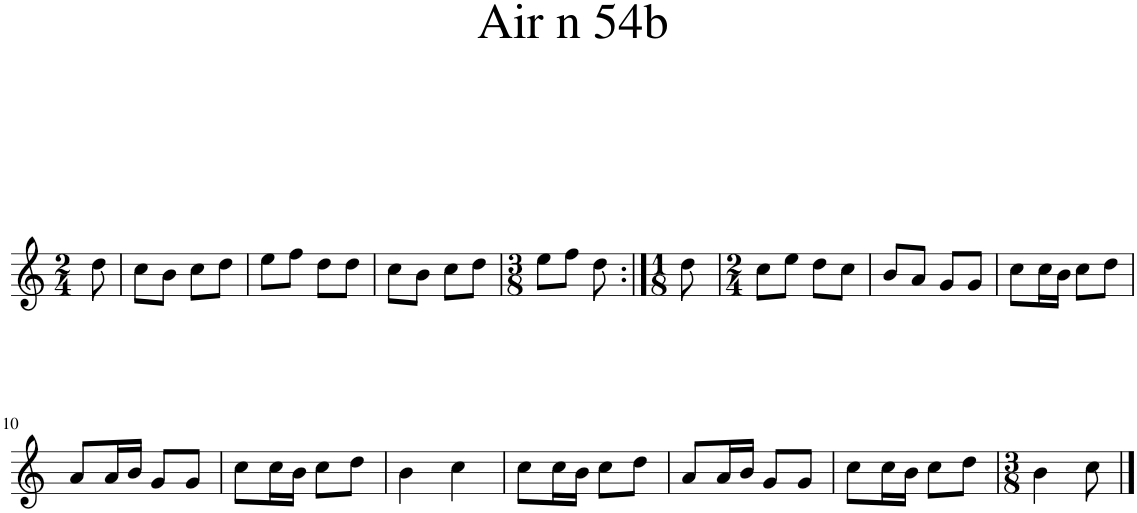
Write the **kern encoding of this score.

**kern
*part1
*staff1
*I"Piano
*I'Pno.
*clefG2
*k[]
*M2/4
=1
8dd\
=2
8cc\L
8b\J
8cc\L
8dd\J
=3
8ee\L
8ff\J
8dd\L
8dd\J
=4
8cc\L
8b\J
8cc\L
8dd\J
=5
*M3/8
8ee\L
8ff\J
8dd\
=6:|!
*M1/8
8dd\
=7
*M2/4
8cc\L
8ee\J
8dd\L
8cc\J
=8
8b/L
8a/J
8g/L
8g/J
=9
8cc\L
16cc\L
16b\JJ
8cc\L
8dd\J
!!LO:LB:g=z
=10
8a/L
16a/L
16b/JJ
8g/L
8g/J
=11
8cc\L
16cc\L
16b\JJ
8cc\L
8dd\J
=12
4b\
4cc\
=13
8cc\L
16cc\L
16b\JJ
8cc\L
8dd\J
=14
8a/L
16a/L
16b/JJ
8g/L
8g/J
=15
8cc\L
16cc\L
16b\JJ
8cc\L
8dd\J
=16
*M3/8
4b\
8cc\
==
*-
